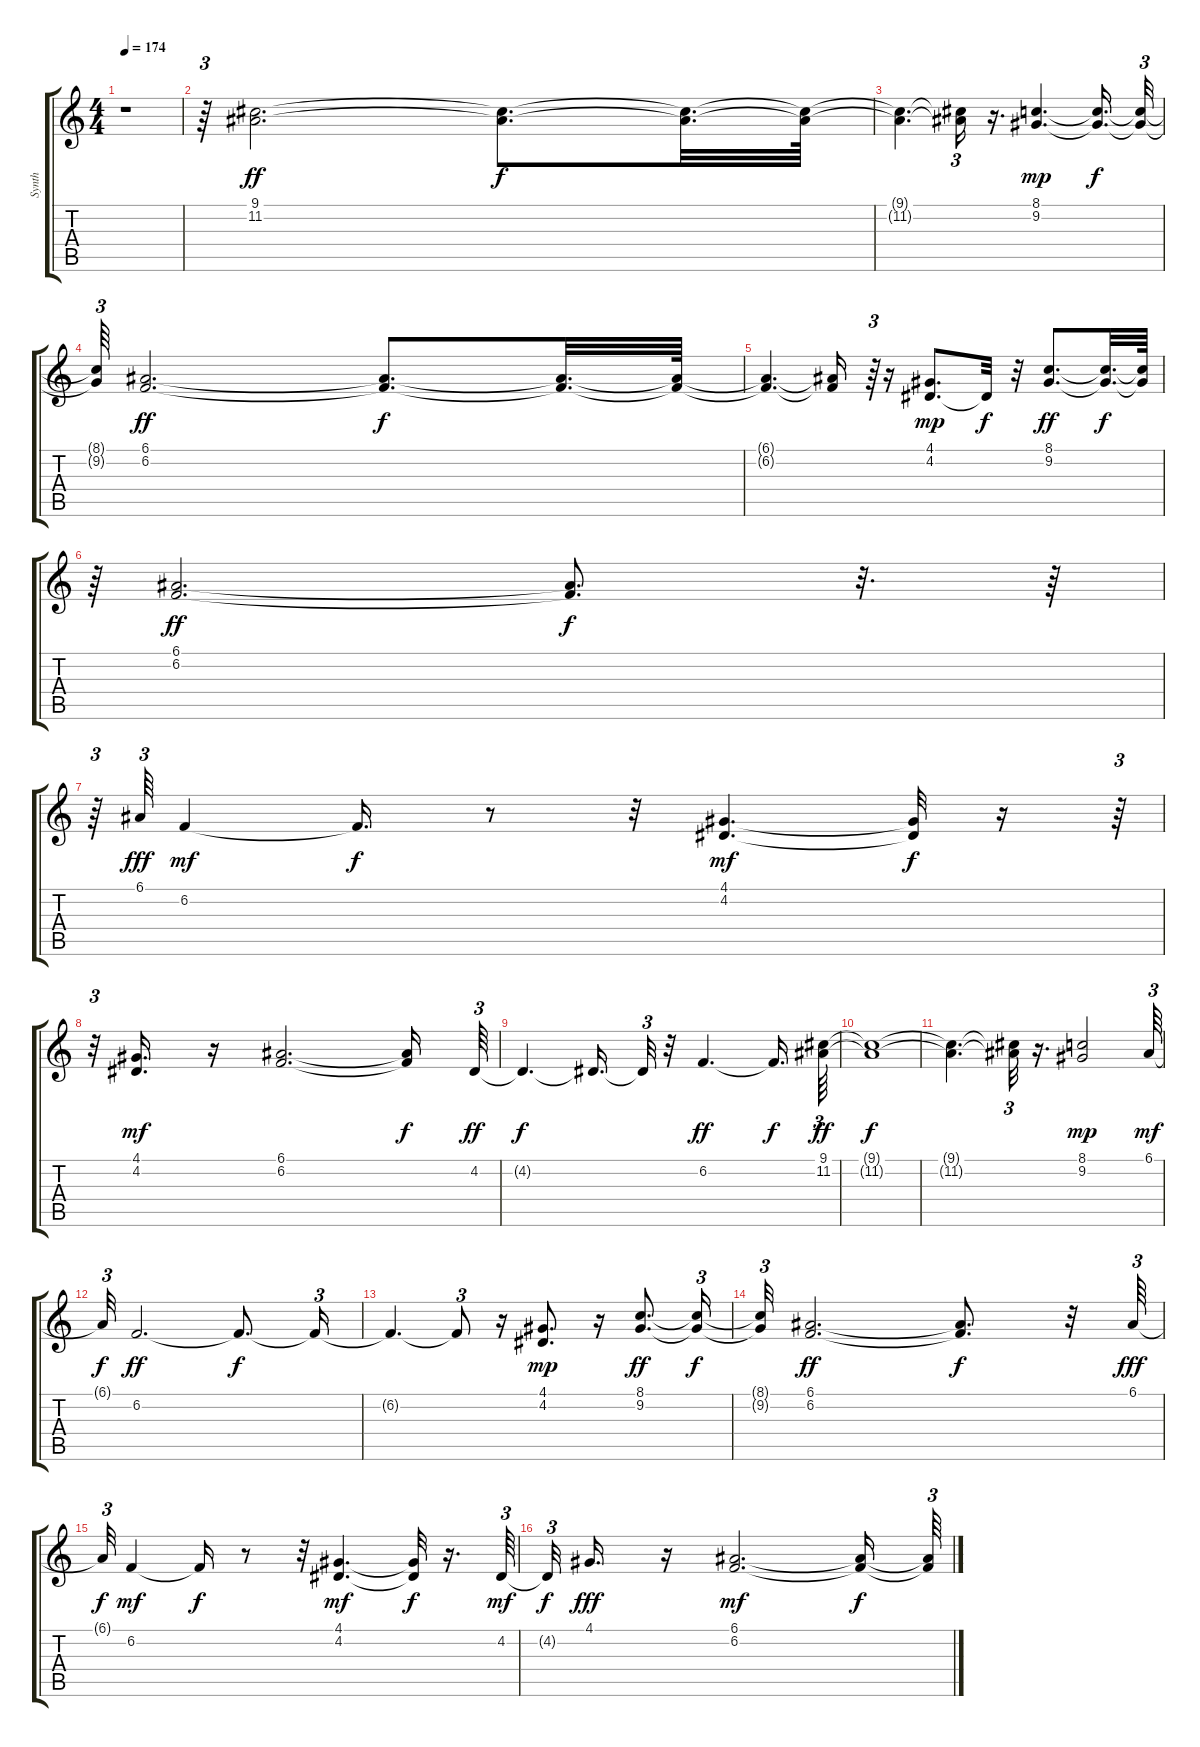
\track ("Synth" "Synth") {instrument synthvoice}
\staff {score tabs}
\tuning (E4 B3 G3 D3 A2 E2) {hide}
\ts (4 4)
\tempo 174
\clef g2
\ks c
r.1{dy f} |
r.64{tu (3 2)} (9.1 11.2).2{d dy ff} (9.1{t} 11.2{t}).8{d dy f} (9.1{t} 11.2{t}).32{d} (9.1{t} 11.2{t}).64 |
(9.1{t} 11.2{t}).4{d} (9.1{t} 11.2{t}).16{tu (3 2)} r.16{d} (8.1 9.2).4{d dy mp} (8.1{t} 9.2{t}).16{d dy f} (8.1{t} 9.2{t}).32{tu (3 2)} |
(8.1{t} 9.2{t}).64{tu (3 2)} (6.1 6.2).2{d dy ff} (6.1{t} 6.2{t}).8{d dy f} (6.1{t} 6.2{t}).32{d} (6.1{t} 6.2{t}).64 |
(6.1{t} 6.2{t}).4{d} (6.1{t} 6.2{t}).16 r.64{tu (3 2)} r.16 (4.1 4.2).8{d dy mp} 4.2{t}.32{dy f} r.32 (8.1 9.2).8{d dy ff} (8.1{t} 9.2{t}).32{d dy f} (8.1{t} 9.2{t}).64 |
r.64{tu (3 2)} (6.1 6.2).2{d dy ff} (6.1{t} 6.2{t}).8{d dy f} r.32{d} r.64 |
r.64{tu (3 2)} 6.1.64{tu (3 2) dy fff} 6.2.4{dy mf} 6.2{t}.16{d dy f} r.8 r.32 (4.1 4.2).4{d dy mf} (4.1{t} 4.2{t}).32{dy f} r.16 r.64{tu (3 2)} |
r.32{tu (3 2)} (4.1 4.2).16{d dy mf} r.16 (6.1 6.2).2{d} (6.1{t} 6.2{t}).16{dy f} 4.2.64{tu (3 2) dy ff} |
4.2{t}.4{d dy f} 4.2{t}.16{d} 4.2{t}.32{tu (3 2)} r.32 6.2.4{d dy ff} 6.2{t}.16{d dy f} (9.1 11.2).64{tu (3 2) dy ff} |
(9.1{t} 11.2{t}).1{dy f} |
(9.1{t} 11.2{t}).4{d} (9.1{t} 11.2{t}).32{tu (3 2)} r.16{d} (8.1 9.2).2{dy mp} 6.1.64{tu (3 2) dy mf} |
6.1{t}.32{tu (3 2) dy f} 6.2.2{d dy ff} 6.2{t}.8{d dy f} 6.2{t}.16{tu (3 2)} |
6.2{t}.4{d} 6.2{t}.8{tu (3 2)} r.16 (4.1 4.2).8{d dy mp} r.16 (8.1 9.2).8{d dy ff} (8.1{t} 9.2{t}).16{tu (3 2) dy f} |
(8.1{t} 9.2{t}).32{tu (3 2)} (6.1 6.2).2{d dy ff} (6.1{t} 6.2{t}).8{d dy f} r.32 6.1.64{tu (3 2) dy fff} |
6.1{t}.32{tu (3 2) dy f} 6.2.4{dy mf} 6.2{t}.16{dy f} r.8 r.32 (4.1 4.2).4{d dy mf} (4.1{t} 4.2{t}).32{dy f} r.16{d} 4.2.64{tu (3 2) dy mf} |
4.2{t}.32{tu (3 2) dy f} 4.1.16{d dy fff} r.16 (6.1 6.2).2{d dy mf} (6.1{t} 6.2{t}).16{dy f} (6.1{t} 6.2{t}).64{tu (3 2)}
